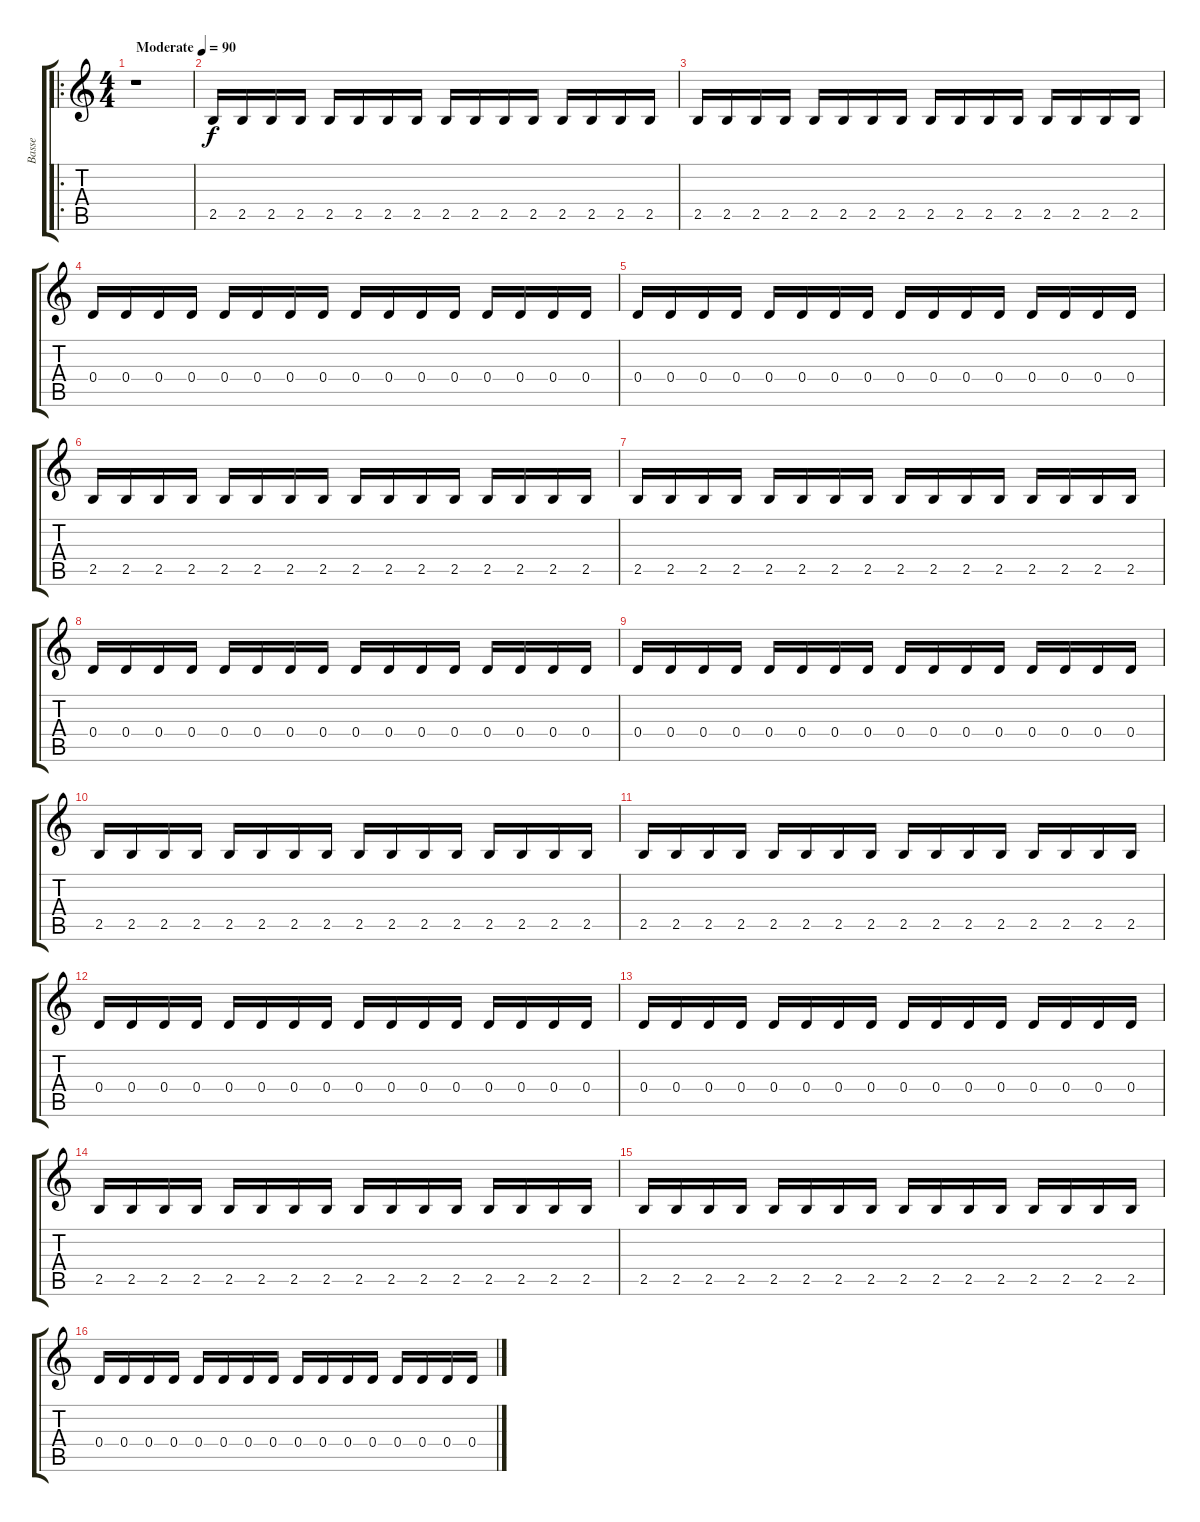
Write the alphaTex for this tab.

\track ("Basse" "Basse") {instrument acousticbass}
\staff {score tabs}
\tuning (E4 B3 G3 D3 A2 E2) {hide}
\ro
\ts (4 4)
\tempo (90 "Moderate")
\clef g2
\ks c
r.1{dy f instrument acousticbass} |
2.5.16 2.5.16 2.5.16 2.5.16 2.5.16 2.5.16 2.5.16 2.5.16 2.5.16 2.5.16 2.5.16 2.5.16 2.5.16 2.5.16 2.5.16 2.5.16 |
2.5.16 2.5.16 2.5.16 2.5.16 2.5.16 2.5.16 2.5.16 2.5.16 2.5.16 2.5.16 2.5.16 2.5.16 2.5.16 2.5.16 2.5.16 2.5.16 |
0.4.16 0.4.16 0.4.16 0.4.16 0.4.16 0.4.16 0.4.16 0.4.16 0.4.16 0.4.16 0.4.16 0.4.16 0.4.16 0.4.16 0.4.16 0.4.16 |
0.4.16 0.4.16 0.4.16 0.4.16 0.4.16 0.4.16 0.4.16 0.4.16 0.4.16 0.4.16 0.4.16 0.4.16 0.4.16 0.4.16 0.4.16 0.4.16 |
2.5.16 2.5.16 2.5.16 2.5.16 2.5.16 2.5.16 2.5.16 2.5.16 2.5.16 2.5.16 2.5.16 2.5.16 2.5.16 2.5.16 2.5.16 2.5.16 |
2.5.16 2.5.16 2.5.16 2.5.16 2.5.16 2.5.16 2.5.16 2.5.16 2.5.16 2.5.16 2.5.16 2.5.16 2.5.16 2.5.16 2.5.16 2.5.16 |
0.4.16 0.4.16 0.4.16 0.4.16 0.4.16 0.4.16 0.4.16 0.4.16 0.4.16 0.4.16 0.4.16 0.4.16 0.4.16 0.4.16 0.4.16 0.4.16 |
0.4.16 0.4.16 0.4.16 0.4.16 0.4.16 0.4.16 0.4.16 0.4.16 0.4.16 0.4.16 0.4.16 0.4.16 0.4.16 0.4.16 0.4.16 0.4.16 |
2.5.16 2.5.16 2.5.16 2.5.16 2.5.16 2.5.16 2.5.16 2.5.16 2.5.16 2.5.16 2.5.16 2.5.16 2.5.16 2.5.16 2.5.16 2.5.16 |
2.5.16 2.5.16 2.5.16 2.5.16 2.5.16 2.5.16 2.5.16 2.5.16 2.5.16 2.5.16 2.5.16 2.5.16 2.5.16 2.5.16 2.5.16 2.5.16 |
0.4.16 0.4.16 0.4.16 0.4.16 0.4.16 0.4.16 0.4.16 0.4.16 0.4.16 0.4.16 0.4.16 0.4.16 0.4.16 0.4.16 0.4.16 0.4.16 |
0.4.16 0.4.16 0.4.16 0.4.16 0.4.16 0.4.16 0.4.16 0.4.16 0.4.16 0.4.16 0.4.16 0.4.16 0.4.16 0.4.16 0.4.16 0.4.16 |
2.5.16 2.5.16 2.5.16 2.5.16 2.5.16 2.5.16 2.5.16 2.5.16 2.5.16 2.5.16 2.5.16 2.5.16 2.5.16 2.5.16 2.5.16 2.5.16 |
2.5.16 2.5.16 2.5.16 2.5.16 2.5.16 2.5.16 2.5.16 2.5.16 2.5.16 2.5.16 2.5.16 2.5.16 2.5.16 2.5.16 2.5.16 2.5.16 |
0.4.16 0.4.16 0.4.16 0.4.16 0.4.16 0.4.16 0.4.16 0.4.16 0.4.16 0.4.16 0.4.16 0.4.16 0.4.16 0.4.16 0.4.16 0.4.16
